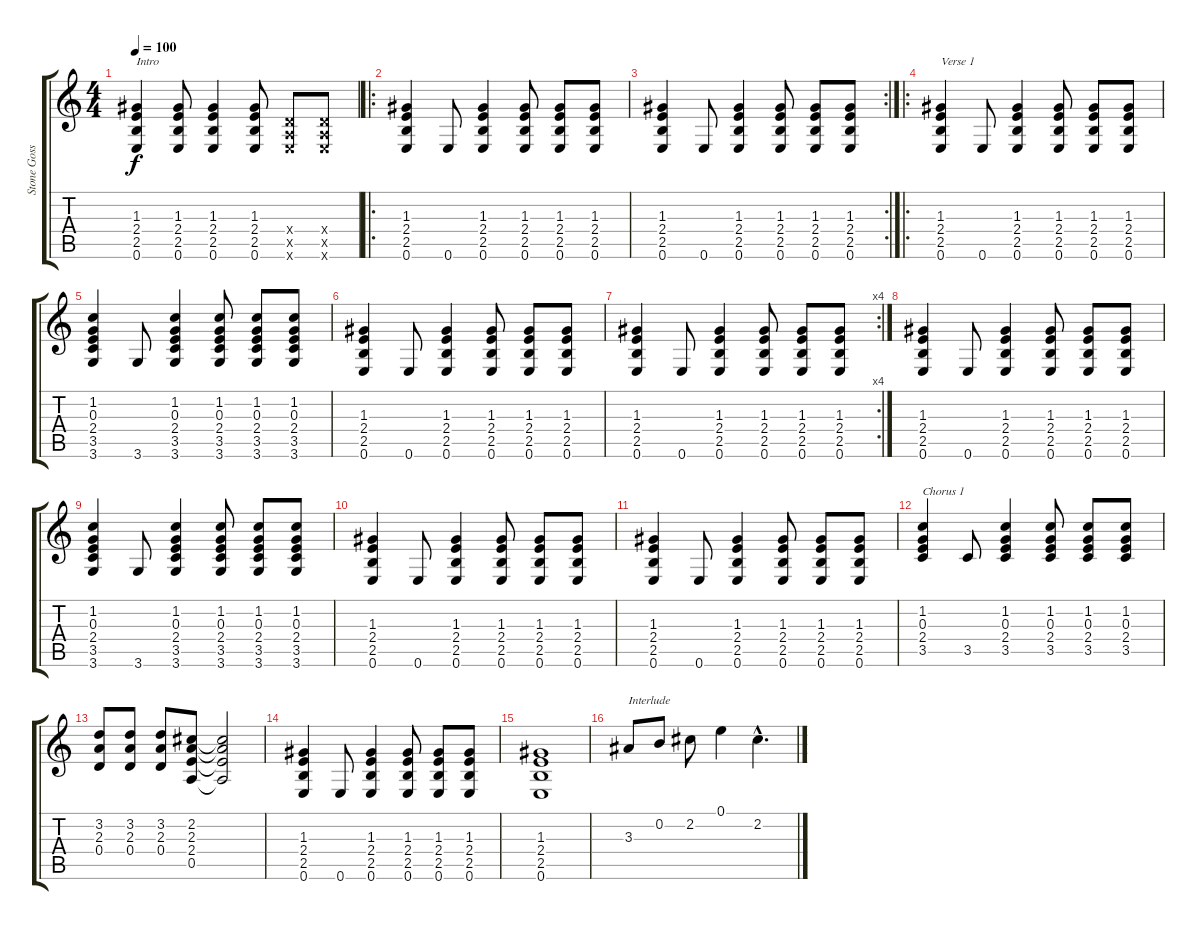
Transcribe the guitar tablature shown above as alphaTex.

\track ("Stone Gossard" "Stone Goss") {instrument acousticguitarsteel}
\staff {score tabs}
\tuning (E4 B3 G3 D3 A2 E2) {hide}
\ts (4 4)
\tempo 100
\clef g2
\ks c
(1.3 2.4 2.5 0.6).4{txt "Intro" dy f instrument acousticguitarsteel} (1.3 2.4 2.5 0.6).8 (1.3 2.4 2.5 0.6).4 (1.3 2.4 2.5 0.6).8 (0.4{x} 0.5{x} 0.6{x}).8 (0.4{x} 0.5{x} 0.6{x}).8 |
\ro
(1.3 2.4 2.5 0.6).4 0.6.8 (1.3 2.4 2.5 0.6).4 (1.3 2.4 2.5 0.6).8 (1.3 2.4 2.5 0.6).8 (1.3 2.4 2.5 0.6).8 |
\rc 2
(1.3 2.4 2.5 0.6).4 0.6.8 (1.3 2.4 2.5 0.6).4 (1.3 2.4 2.5 0.6).8 (1.3 2.4 2.5 0.6).8 (1.3 2.4 2.5 0.6).8 |
\ro
(1.3 2.4 2.5 0.6).4{txt "Verse 1"} 0.6.8 (1.3 2.4 2.5 0.6).4 (1.3 2.4 2.5 0.6).8 (1.3 2.4 2.5 0.6).8 (1.3 2.4 2.5 0.6).8 |
(1.2 0.3 2.4 3.5 3.6).4 3.6.8 (1.2 0.3 2.4 3.5 3.6).4 (1.2 0.3 2.4 3.5 3.6).8 (1.2 0.3 2.4 3.5 3.6).8 (1.2 0.3 2.4 3.5 3.6).8 |
(1.3 2.4 2.5 0.6).4 0.6.8 (1.3 2.4 2.5 0.6).4 (1.3 2.4 2.5 0.6).8 (1.3 2.4 2.5 0.6).8 (1.3 2.4 2.5 0.6).8 |
\rc 4
(1.3 2.4 2.5 0.6).4 0.6.8 (1.3 2.4 2.5 0.6).4 (1.3 2.4 2.5 0.6).8 (1.3 2.4 2.5 0.6).8 (1.3 2.4 2.5 0.6).8 |
(1.3 2.4 2.5 0.6).4 0.6.8 (1.3 2.4 2.5 0.6).4 (1.3 2.4 2.5 0.6).8 (1.3 2.4 2.5 0.6).8 (1.3 2.4 2.5 0.6).8 |
(1.2 0.3 2.4 3.5 3.6).4 3.6.8 (1.2 0.3 2.4 3.5 3.6).4 (1.2 0.3 2.4 3.5 3.6).8 (1.2 0.3 2.4 3.5 3.6).8 (1.2 0.3 2.4 3.5 3.6).8 |
(1.3 2.4 2.5 0.6).4 0.6.8 (1.3 2.4 2.5 0.6).4 (1.3 2.4 2.5 0.6).8 (1.3 2.4 2.5 0.6).8 (1.3 2.4 2.5 0.6).8 |
(1.3 2.4 2.5 0.6).4 0.6.8 (1.3 2.4 2.5 0.6).4 (1.3 2.4 2.5 0.6).8 (1.3 2.4 2.5 0.6).8 (1.3 2.4 2.5 0.6).8 |
(1.2 0.3 2.4 3.5).4{txt "Chorus 1"} 3.5.8 (1.2 0.3 2.4 3.5).4 (1.2 0.3 2.4 3.5).8 (1.2 0.3 2.4 3.5).8 (1.2 0.3 2.4 3.5).8 |
(3.2 2.3 0.4).8 (3.2 2.3 0.4).8 (3.2 2.3 0.4).8 (2.2 2.3 2.4 0.5).8 (2.2{t} 2.3{t} 2.4{t} 0.5{t}).2 |
(1.3 2.4 2.5 0.6).4 0.6.8 (1.3 2.4 2.5 0.6).4 (1.3 2.4 2.5 0.6).8 (1.3 2.4 2.5 0.6).8 (1.3 2.4 2.5 0.6).8 |
(1.3 2.4 2.5 0.6).1 |
3.3.8{txt "Interlude"} 0.2.8 2.2.8 0.1.4 2.2{hac}.4{d}
